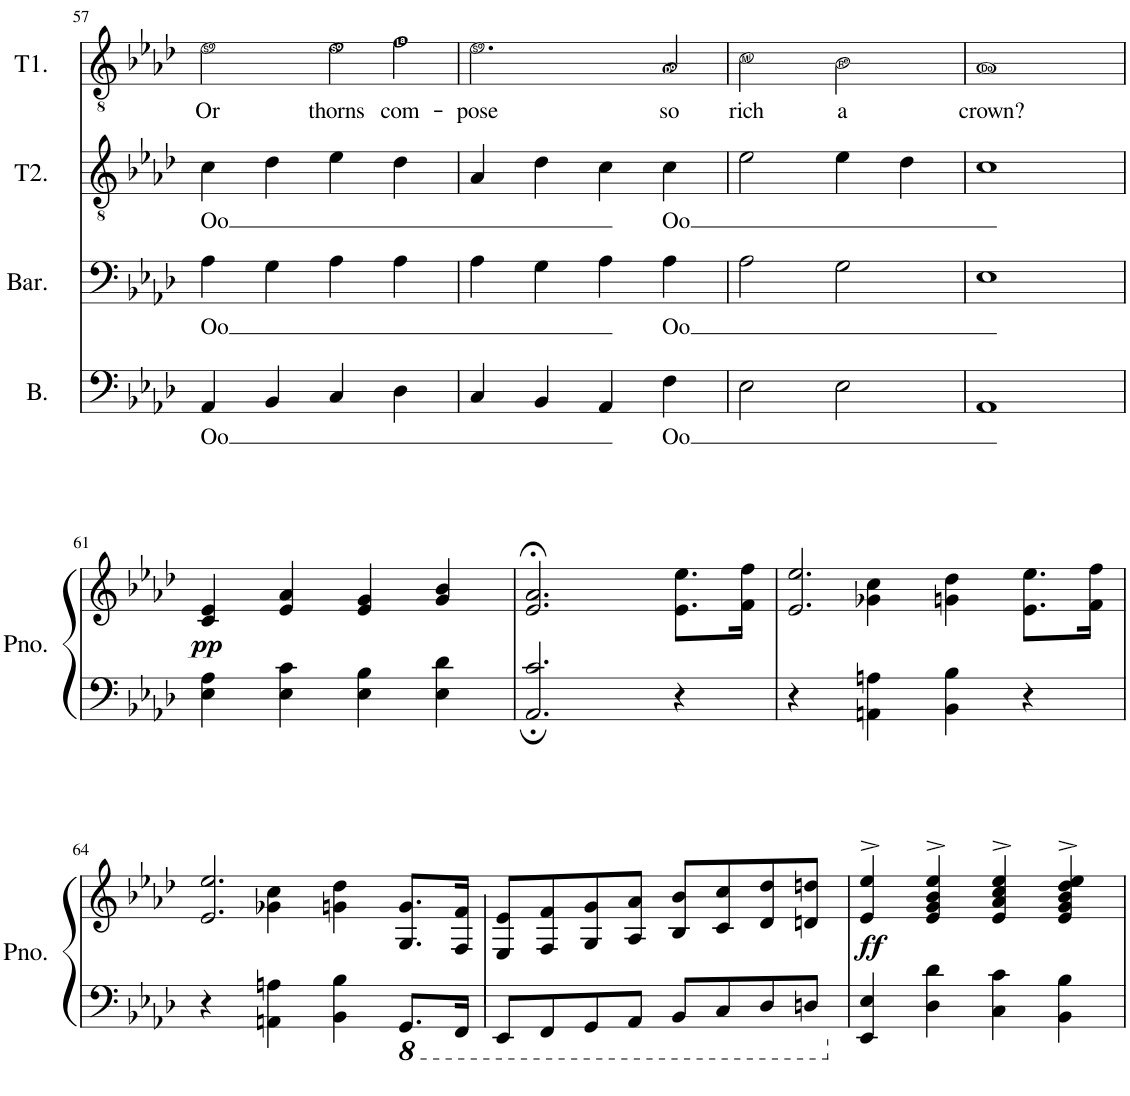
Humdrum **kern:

**kern	**kern	**dynam	**kern	**text	**kern	**text	**kern	**text	**kern	**text
*part5	*part5	*part5	*part4	*part4	*part3	*part3	*part2	*part2	*part1	*part1
*staff6	*staff5	*staff5/6	*staff4	*staff4	*staff3	*staff3	*staff2	*staff2	*staff1	*staff1
*I"Piano	*	*	*I"Bass	*	*I"Baritone	*	*I"Tenor	*	*I"Tenor	*
*I'Pno.	*	*	*I'B.	*	*I'Bar.	*	*I'T2.	*	*I'T1.	*
!!LO:PB:g=z
*clefF4	*clefG2	*	*clefF4	*	*clefF4	*	*clefGv2	*	*clefGv2	*
*	*	*	*Trd4c7	*	*	*	*Trd4c7	*	*Trd4c7	*
*k[b-e-a-d-]	*k[b-e-a-d-]	*	*k[b-e-a-d-]	*	*k[b-e-a-d-]	*	*k[b-e-a-d-]	*	*k[b-e-a-d-]	*
*M4/4	*M4/4	*	*M4/4	*	*M4/4	*	*M4/4	*	*M4/4	*
=57	=57	=57	=57	=57	=57	=57	=57	=57	=57	=57
!	!	!	!	!LO:LY:b	!	!LO:LY:b	!	!LO:LY:b	!	!LO:LY:b
1r	1r	.	4AA-/	Oo	4A-\	Oo	4c\	Oo	2e-\	Or
.	.	.	4BB-/	.	4G\	.	4d-\	.	.	.
!	!	!	!	!	!	!	!	!	!	!LO:LY:b
.	.	.	4C/	.	4A-\	.	4e-\	.	4e-\	thorns
!	!	!	!	!	!	!	!	!	!	!LO:LY:b
.	.	.	4D-\	.	4A-\	.	4d-\	.	4f\	com-
=58	=58	=58	=58	=58	=58	=58	=58	=58	=58	=58
!	!	!	!	!	!	!	!	!	!	!LO:LY:b
1r	1r	.	4C/	.	4A-\	.	4A-/	.	2.e-\	-pose
.	.	.	4BB-/	.	4G\	.	4d-\	.	.	.
.	.	.	4AA-/	.	4A-\	.	4c\	.	.	.
!	!	!	!	!LO:LY:b	!	!LO:LY:b	!	!LO:LY:b	!	!LO:LY:b
.	.	.	4F\	Oo	4A-\	Oo	4c\	Oo	4A-/	so
=59	=59	=59	=59	=59	=59	=59	=59	=59	=59	=59
!	!	!	!	!	!	!	!	!	!	!LO:LY:b
1r	1r	.	2E-\	.	2A-\	.	2e-\	.	2c\	rich
!	!	!	!	!	!	!	!	!	!	!LO:LY:b
.	.	.	2E-\	.	2G\	.	4e-\	.	2B-\	a
.	.	.	.	.	.	.	4d-\	.	.	.
=60	=60	=60	=60	=60	=60	=60	=60	=60	=60	=60
!	!	!	!	!	!	!	!	!	!	!LO:LY:b
1r	1r	.	1AA-	.	1E-	.	1c	.	1A-	crown?
!!LO:LB:g=z
=61	=61	=61	=61	=61	=61	=61	=61	=61	=61	=61
!	!	!LO:DY:b	!	!	!	!	!	!	!	!
4E-\ 4A-\	4c/ 4e-/	pp	1r	.	1r	.	1r	.	1r	.
4E-\ 4c\	4e-/ 4a-/	.	.	.	.	.	.	.	.	.
4E-\ 4B-\	4e-/ 4g/	.	.	.	.	.	.	.	.	.
4E-\ 4d-\	4g/ 4b-/	.	.	.	.	.	.	.	.	.
=62	=62	=62	=62	=62	=62	=62	=62	=62	=62	=62
2.AA-/; 2.c/;	2.e-/;< 2.a-/;<	.	1r	.	1r	.	1r	.	1r	.
4r	8.e-\ 8.ee-\L	.	.	.	.	.	.	.	.	.
.	16f\ 16ff\Jk	.	.	.	.	.	.	.	.	.
=63	=63	=63	=63	=63	=63	=63	=63	=63	=63	=63
*	*^	*	*	*	*	*	*	*	*	*
4r	2.e-/ 2.ee-/	4ryy	.	1r	.	1r	.	1r	.	1r	.
4AAn\ 4An\	.	4g-X\ 4cc\	.	.	.	.	.	.	.	.	.
4BB-\ 4B-\	.	4gn\ 4dd-\	.	.	.	.	.	.	.	.	.
4r	8.e-\ 8.ee-\L	4ryy	.	.	.	.	.	.	.	.	.
.	16f\ 16ff\Jk	.	.	.	.	.	.	.	.	.	.
!!LO:LB:g=z
=64	=64	=64	=64	=64	=64	=64	=64	=64	=64	=64	=64
4r	2.e-/ 2.ee-/	4ryy	.	1r	.	1r	.	1r	.	1r	.
4AAn\ 4An\	.	4g-X\ 4cc\	.	.	.	.	.	.	.	.	.
4BB-\ 4B-\	.	4gn\ 4dd-\	.	.	.	.	.	.	.	.	.
*8ba	*	*	*	*	*	*	*	*	*	*	*
8.GGG/L	8.G/ 8.g/L	4ryy	.	.	.	.	.	.	.	.	.
16FFF/Jk	16F/ 16f/Jk	.	.	.	.	.	.	.	.	.	.
*	*v	*v	*	*	*	*	*	*	*	*	*
=65	=65	=65	=65	=65	=65	=65	=65	=65	=65	=65
8EEE-/L	8E-/ 8e-/L	.	1r	.	1r	.	1r	.	1r	.
8FFF/	8F/ 8f/	.	.	.	.	.	.	.	.	.
8GGG/	8G/ 8g/	.	.	.	.	.	.	.	.	.
8AAA-/J	8A-/ 8a-/J	.	.	.	.	.	.	.	.	.
8BBB-/L	8B-/ 8b-/L	.	.	.	.	.	.	.	.	.
8CC/	8c/ 8cc/	.	.	.	.	.	.	.	.	.
8DD-/	8d-/ 8dd-/	.	.	.	.	.	.	.	.	.
8DDn/J	8dn/ 8ddn/J	.	.	.	.	.	.	.	.	.
=66	=66	=66	=66	=66	=66	=66	=66	=66	=66	=66
*X8ba	*	*	*	*	*	*	*	*	*	*
!	!	!LO:DY:b	!	!	!	!	!	!	!	!
4EE-/ 4E-/	4e-/^> 4ee-/^>	ff	1r	.	1r	.	1r	.	1r	.
4D-\ 4d-\	4e-/^> 4g/^> 4b-/^> 4ee-/^>	.	.	.	.	.	.	.	.	.
4C\ 4c\	4e-/^> 4a-/^> 4cc/^> 4ee-/^>	.	.	.	.	.	.	.	.	.
4BB-\ 4B-\	4e-/^> 4g/^> 4b-/^> 4dd-/^> 4ee-/^>	.	.	.	.	.	.	.	.	.
=	=	=	=	=	=	=	=	=	=	=
*-	*-	*-	*-	*-	*-	*-	*-	*-	*-	*-
